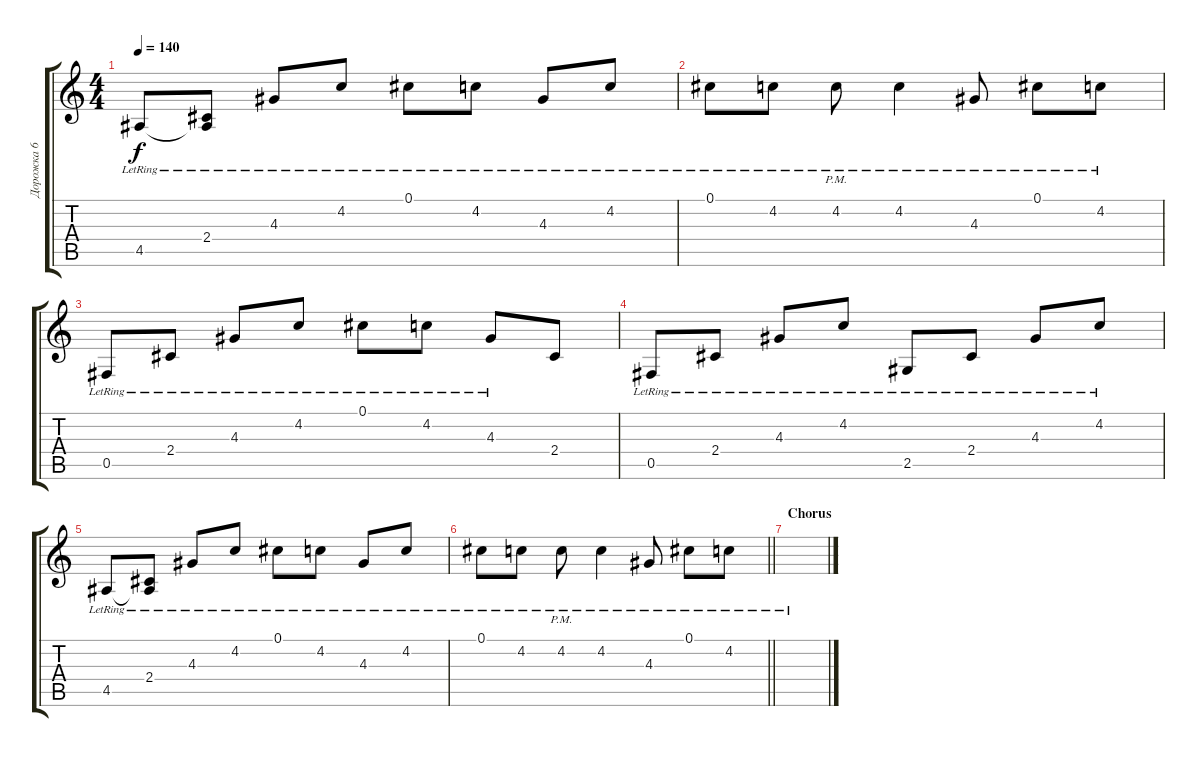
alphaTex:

\track ("Дорожка 6" "Дорожка 6") {instrument electricguitarclean}
\staff {score tabs}
\tuning (Db4 Ab3 E3 B2 Gb2 B1) {hide}
\ts (4 4)
\tempo 140
\clef g2
\ks c
4.5{lr}.8{dy f} (2.4{lr} 4.5{t}).8 4.3{lr}.8 4.2{lr}.8 0.1{lr}.8 4.2{lr}.8 4.3{lr}.8 4.2{lr}.8 |
0.1{lr}.8 4.2{lr}.8 4.2{pm lr}.8 4.2{lr}.4 4.3{lr}.8 0.1{lr}.8 4.2{lr}.8 |
0.5{lr}.8 2.4{lr}.8 4.3{lr}.8 4.2{lr}.8 0.1{lr}.8 4.2{lr}.8 4.3{lr}.8 2.4.8 |
0.5{lr}.8 2.4{lr}.8 4.3{lr}.8 4.2{lr}.8 2.5{lr}.8 2.4{lr}.8 4.3{lr}.8 4.2{lr}.8 |
4.5{lr}.8 (2.4{lr} 4.5{t}).8 4.3{lr}.8 4.2{lr}.8 0.1{lr}.8 4.2{lr}.8 4.3{lr}.8 4.2{lr}.8 |
\barLineRight lightlight
0.1{lr}.8 4.2{lr}.8 4.2{pm lr}.8 4.2{lr}.4 4.3{lr}.8 0.1{lr}.8 4.2{lr}.8 |
\section ("" "Chorus")
